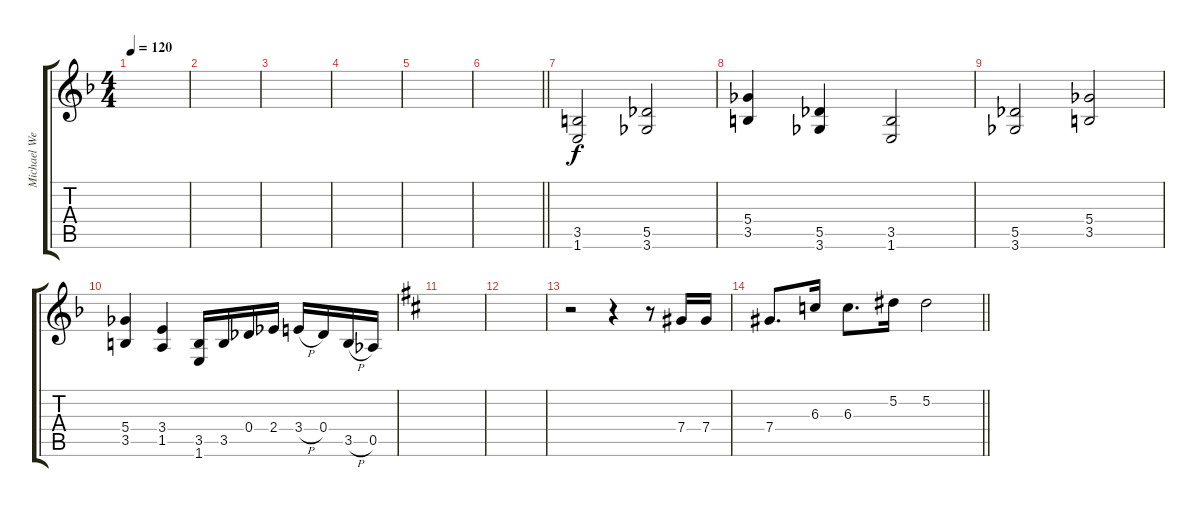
\track ("Michael Weikath" "Michael We") {instrument distortionguitar}
\staff {score tabs}
\tuning (Eb4 Bb3 Gb3 Db3 Ab2 Eb2) {hide}
\ts (4 4)
\tempo 120
\clef g2
\ks dminor
|
|
|
|
|
\barLineRight lightlight
|
(3.5 1.6).2 (5.5 3.6).2 |
(5.4 3.5).4 (5.5 3.6).4 (3.5 1.6).2 |
(5.5 3.6).2 (5.4 3.5).2 |
(5.4 3.5).4 (3.4 1.5).4 (3.5 1.6).16 3.5.16 0.4.16 2.4.16 3.4{h}.16 0.4.16 3.5{h}.16 0.5.16 |
\ks d
|
|
r.2 r.4 r.8 7.4.16 7.4.16 |
\barLineRight lightlight
7.4.8{d} 6.3.16 6.3.8{d} 5.2.16 5.2.2
